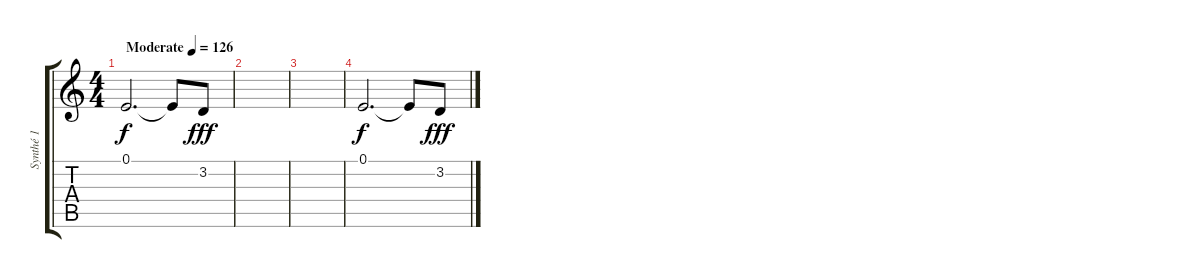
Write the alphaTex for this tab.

\track ("Synthé 1" "Synthé 1") {instrument lead3calliope}
\staff {score tabs}
\tuning (E4 B3 G3 D3 A2 E2) {hide}
\ts (4 4)
\tempo (126 "Moderate")
\clef g2
\ks c
0.1.2{d dy f instrument lead3calliope} 0.1{t}.8 3.2.8{dy fff} |
|
|
0.1.2{d dy f} 0.1{t}.8 3.2.8{dy fff}
